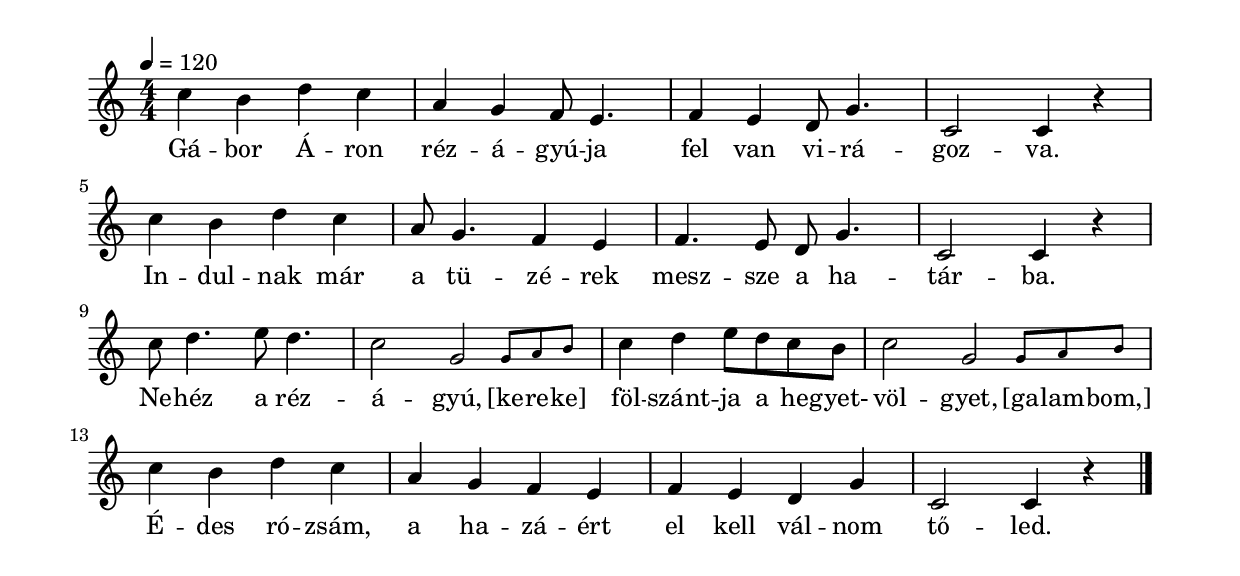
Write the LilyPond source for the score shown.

\paper {
  indent = 0\mm
  line-width = 180\mm
  oddHeaderMarkup = ""
  evenHeaderMarkup = ""
  oddFooterMarkup = ""
  evenFooterMarkup = ""
}

\score{
\relative c' {
\numericTimeSignature
\time 4/4
\key c \major
\tempo 4 = 120
c'4 b d c a g f8 e4. f4 e d8 g4. c,2 c4 r \break
c'4 b d c a8 g4. f4 e f4. e8 d g4. c,2 c4 r \break
c'8 d4. e8 d4. c2 \afterGrace g2 {g8 [a b]}  c4 d e8 d c b c2 \afterGrace g2 {g8 [a b]}\break
c4 b d c a g f e f e d g c,2 c4 r\bar "|."
} 
\addlyrics {
  \set includeGraceNotes = ##t Gá -- bor Á -- ron réz -- á -- gyú -- ja fel van vi -- rá -- goz -- va.
  In -- dul -- nak már a tü -- zé -- rek mesz -- sze a ha -- tár -- ba.
  Ne -- héz a réz -- á -- gyú, [ke -- re -- ke] föl -- szánt -- ja a he -- gyet- völ -- gyet, [ga -- lam -- bom,]
  É -- des ró -- zsám, a ha -- zá -- ért el kell vál -- nom tő -- led.
  } 

\midi { }
\layout { }
}

\version "2.17.4"